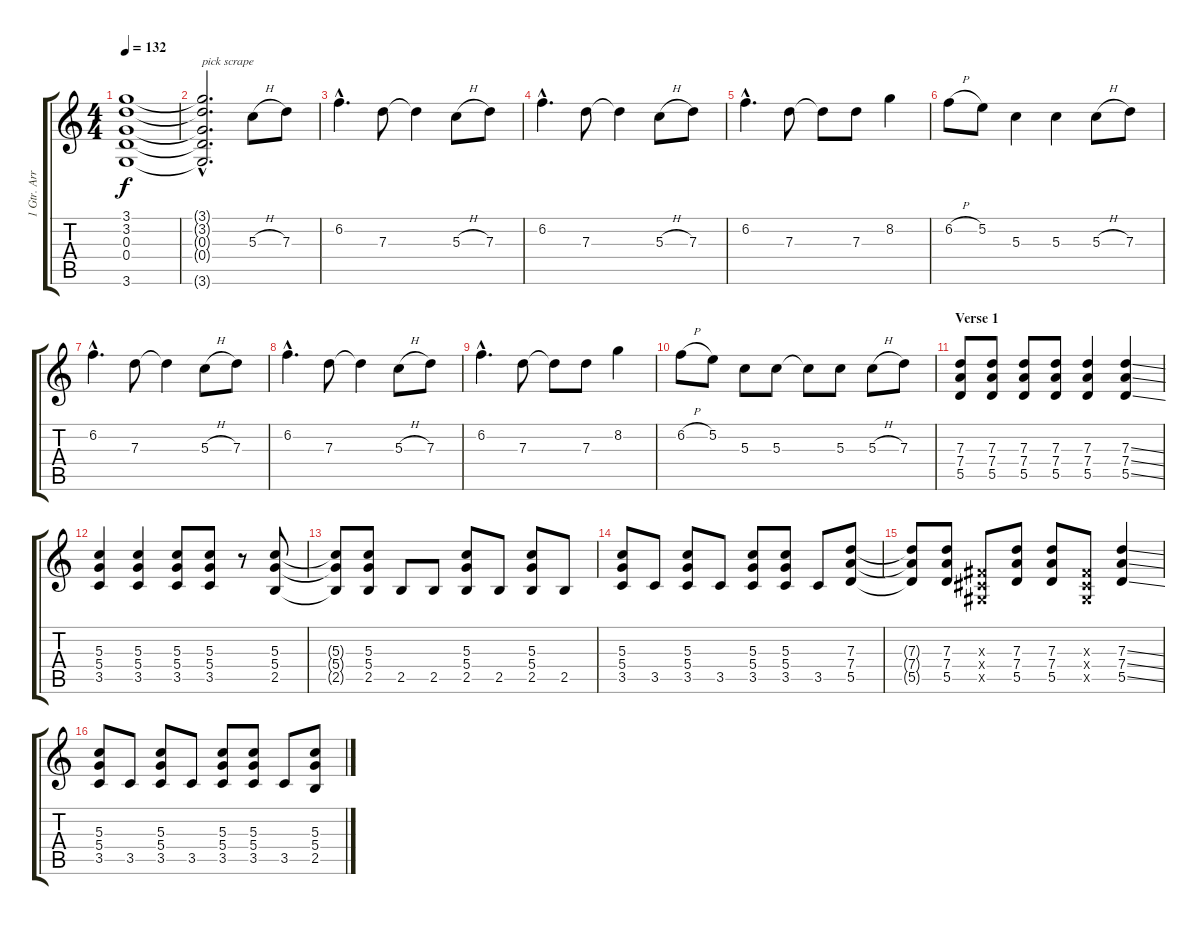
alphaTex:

\track ("1 Gtr. Arr." "1 Gtr. Arr") {instrument overdrivenguitar}
\staff {score tabs}
\tuning (E4 B3 G3 D3 A2 E2) {hide}
\ts (4 4)
\tempo 132
\clef g2
\ks c
(3.1 3.2 0.3 0.4 3.6).1{dy f instrument overdrivenguitar} |
(3.1{hac t} 3.2{hac t} 0.3{hac t} 0.4{hac t} 3.6{hac t}).2{d txt "pick scrape"} 5.3{h}.8 7.3.8 |
6.2{hac}.4{d} 7.3.8 7.3{t}.4 5.3{h}.8 7.3.8 |
6.2{hac}.4{d} 7.3.8 7.3{t}.4 5.3{h}.8 7.3.8 |
6.2{hac}.4{d} 7.3.8 7.3{t}.8 7.3.8 8.2.4 |
6.2{h}.8 5.2.8 5.3.4 5.3.4 5.3{h}.8 7.3.8 |
6.2{hac}.4{d} 7.3.8 7.3{t}.4 5.3{h}.8 7.3.8 |
6.2{hac}.4{d} 7.3.8 7.3{t}.4 5.3{h}.8 7.3.8 |
6.2{hac}.4{d} 7.3.8 7.3{t}.8 7.3.8 8.2.4 |
6.2{h}.8 5.2.8 5.3.8 5.3.8 5.3{t}.8 5.3.8 5.3{h}.8 7.3.8 |
\section ("" "Verse 1")
(7.3 7.4 5.5).8 (7.3 7.4 5.5).8 (7.3 7.4 5.5).8 (7.3 7.4 5.5).8 (7.3 7.4 5.5).4 (7.3{ss} 7.4{ss} 5.5{ss}).4 |
(5.3 5.4 3.5).4 (5.3 5.4 3.5).4 (5.3 5.4 3.5).8 (5.3 5.4 3.5).8 r.8 (5.3 5.4 2.5).8 |
(5.3{t} 5.4{t} 2.5{t}).8 (5.3 5.4 2.5).8 2.5.8 2.5.8 (5.3 5.4 2.5).8 2.5.8 (5.3 5.4 2.5).8 2.5.8 |
(5.3 5.4 3.5).8 3.5.8 (5.3 5.4 3.5).8 3.5.8 (5.3 5.4 3.5).8 (5.3 5.4 3.5).8 3.5.8 (7.3 7.4 5.5).8 |
(7.3{t} 7.4{t} 5.5{t}).8 (7.3 7.4 5.5).8 (-1.3{x} -1.4{x} -1.5{x}).8 (7.3 7.4 5.5).8 (7.3 7.4 5.5).8 (-1.3{x} -1.4{x} -1.5{x}).8 (7.3{ss} 7.4{ss} 5.5{ss}).4 |
(5.3 5.4 3.5).8 3.5.8 (5.3 5.4 3.5).8 3.5.8 (5.3 5.4 3.5).8 (5.3 5.4 3.5).8 3.5.8 (5.3 5.4 2.5).8
